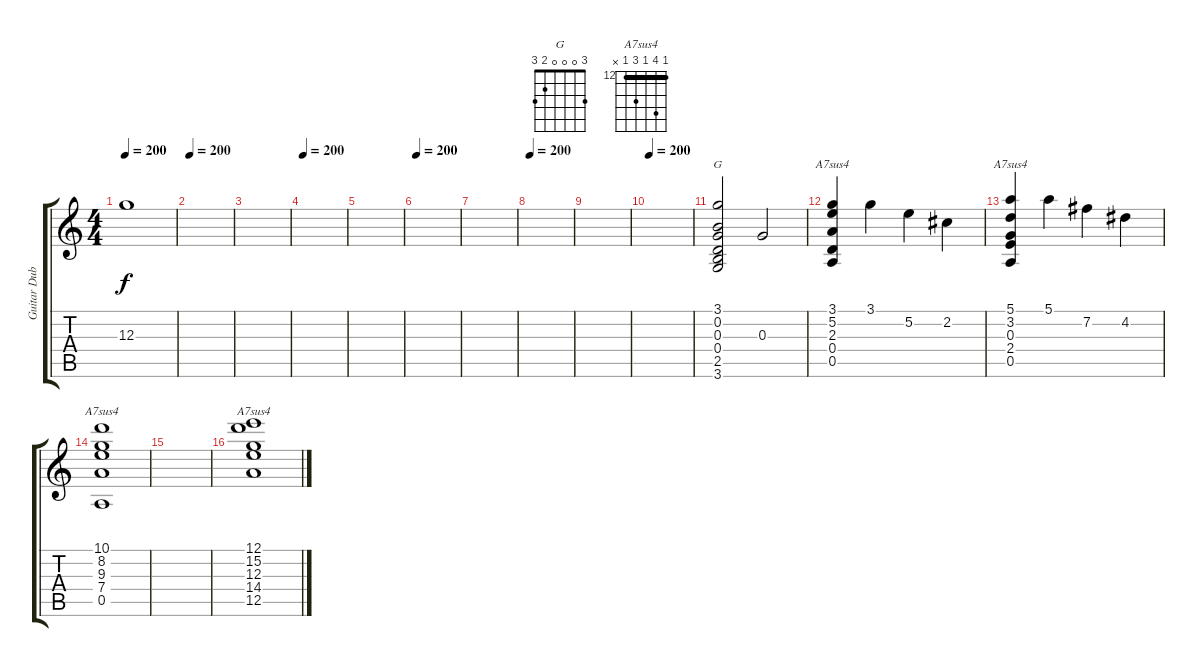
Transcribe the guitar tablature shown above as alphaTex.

\track ("Guitar Dubs" "Guitar Dub") {instrument acousticguitarnylon}
\staff {score tabs}
\tuning (E4 B3 G3 D3 A2 E2) {hide}
\chord ("G" 3 0 0 0 2 3)
\chord ("A7sus4" 3 5 2 0 0 x)
\chord ("A7sus4" 5 3 0 2 0 x)
\chord ("A7sus4" 10 8 9 7 0 x) {firstfret 7}
\chord ("A7sus4" 12 15 12 14 12 x) {firstfret 12 barre 12}
\ts (4 4)
\tempo 200
\clef g2
\ks c
12.3.1{dy f} |
\tempo 200
|
|
\tempo 200
|
|
\tempo 200
|
|
\tempo 200
|
|
\tempo 200
|
(3.1 0.2 0.3 0.4 2.5 3.6).2{ch "G"} 0.3.2 |
(3.1 5.2 2.3 0.4 0.5).4{ch "A7sus4"} 3.1.4 5.2.4 2.2.4 |
(5.1 3.2 0.3 2.4 0.5).4{ch "A7sus4"} 5.1.4 7.2.4 4.2.4 |
(10.1 8.2 9.3 7.4 0.5).1{ch "A7sus4"} |
|
(12.1 15.2 12.3 14.4 12.5).1{ch "A7sus4"}
